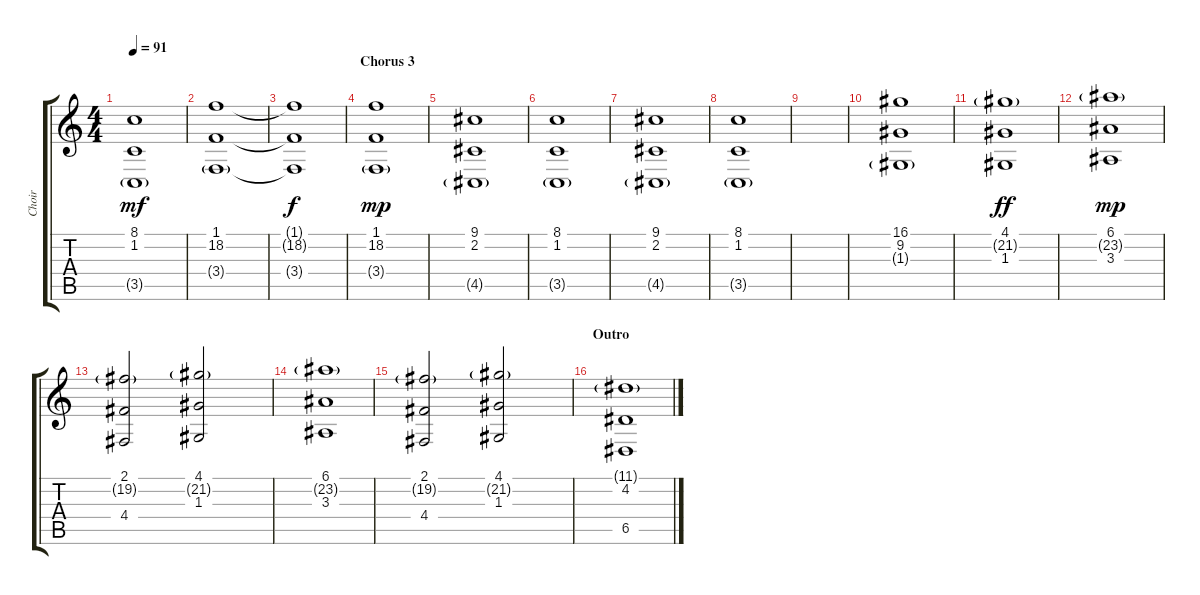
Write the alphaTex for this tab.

\track ("Choir" "Choir") {instrument choiraahs}
\staff {score tabs}
\tuning (E4 B3 G3 D3 A2 E2) {hide}
\ts (4 4)
\tempo 91
\clef g2
\ks c
(8.1 1.2 3.5{g}).1{dy mf} |
(1.1 18.2 3.4{g}).1 |
(1.1{t} 18.2{t} 3.4{t}).1{dy f} |
\section ("" "Chorus 3")
(1.1 18.2 3.4{g}).1{dy mp} |
(9.1 2.2 4.5{g}).1 |
(8.1 1.2 3.5{g}).1 |
(9.1 2.2 4.5{g}).1 |
(8.1 1.2 3.5{g}).1 |
|
(16.1 9.2 1.3{g}).1 |
(4.1 21.2{g} 1.3).1{dy ff} |
(6.1 23.2{g} 3.3).1{dy mp} |
(2.1 19.2{g} 4.4).2 (4.1 21.2{g} 1.3).2 |
(6.1 23.2{g} 3.3).1 |
(2.1 19.2{g} 4.4).2 (4.1 21.2{g} 1.3).2 |
\section ("" "Outro")
(11.1{g} 4.2 6.5).1
